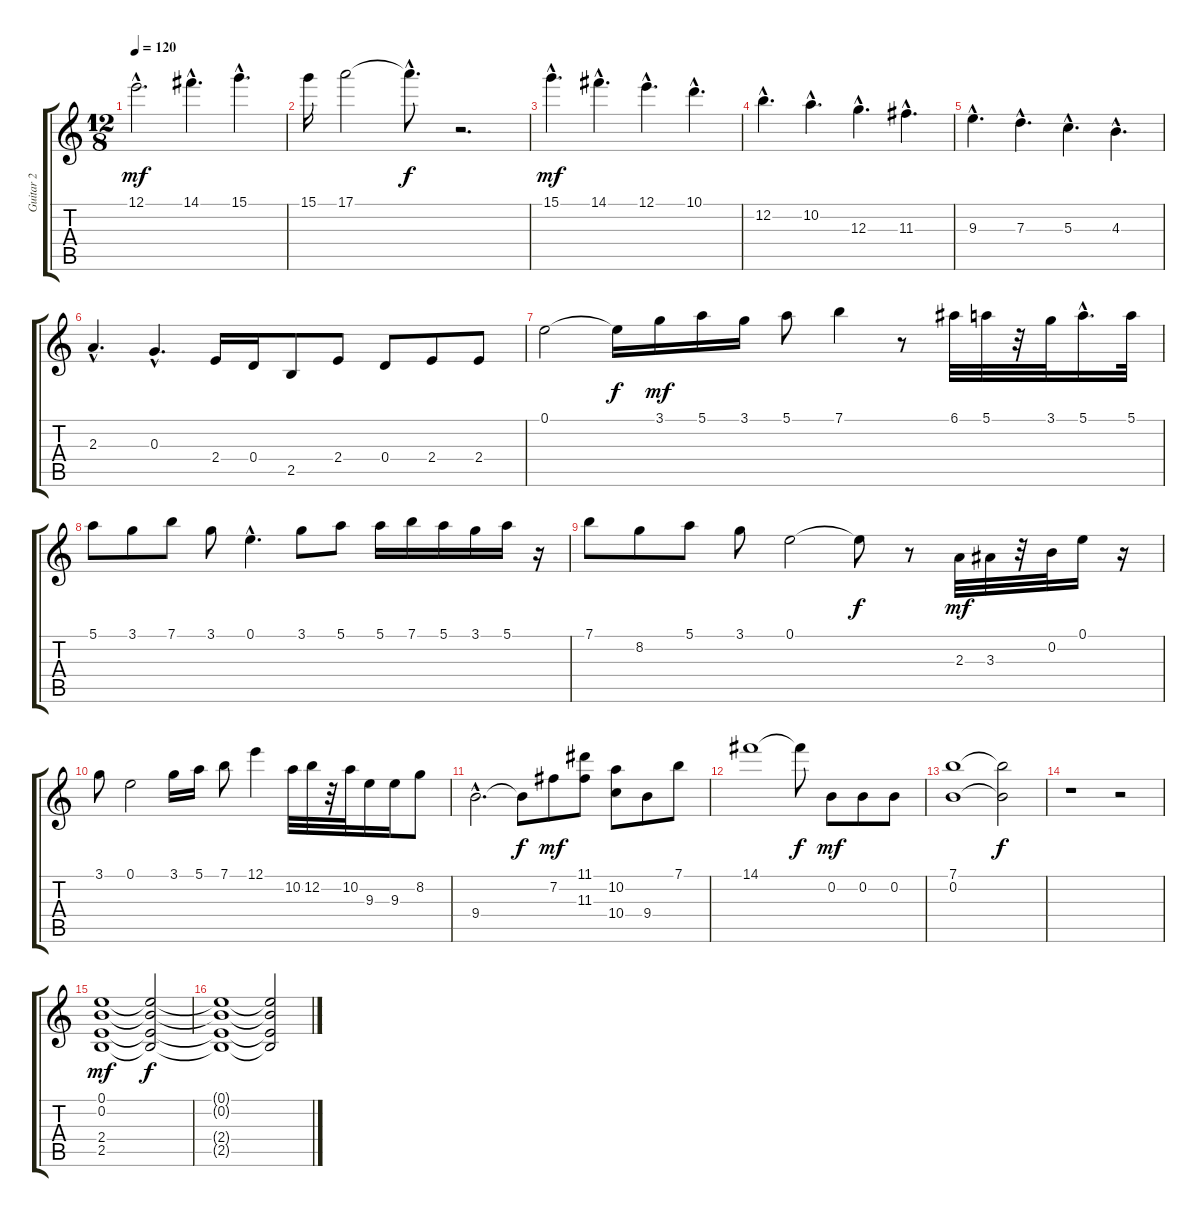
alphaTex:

\track ("Guitar 2" "Guitar 2") {instrument overdrivenguitar}
\staff {score tabs}
\tuning (E4 B3 G3 D3 A2 E2) {hide}
\ts (12 8)
\tempo 120
\clef g2
\ks c
12.1{hac}.2{d dy mf} 14.1{hac}.4{d} 15.1{hac}.4{d} |
15.1.16 17.1.2 17.1{hac t}.8{d dy f} r.2{d} |
15.1{hac}.4{d dy mf} 14.1{hac}.4{d} 12.1{hac}.4{d} 10.1{hac}.4{d} |
12.2{hac}.4{d} 10.2{hac}.4{d} 12.3{hac}.4{d} 11.3{hac}.4{d} |
9.3{hac}.4{d} 7.3{hac}.4{d} 5.3{hac}.4{d} 4.3{hac}.4{d} |
2.3{hac}.4{d} 0.3{hac}.4{d} 2.4.16 0.4.16 2.5.8 2.4.8 0.4.8 2.4.8 2.4.8 |
0.1.2 0.1{t}.16{dy f} 3.1.16{dy mf} 5.1.16 3.1.16 5.1.8 7.1.4 r.8 6.1.32 5.1.32 r.32 3.1.32 5.1{hac}.16{d} 5.1.32 |
5.1.8 3.1.8 7.1.8 3.1.8 0.1{hac}.4{d} 3.1.8 5.1.8 5.1.16 7.1.16 5.1.16 3.1.16 5.1.16 r.16 |
7.1.8 8.2.8 5.1.8 3.1.8 0.1.2 0.1{t}.8{dy f} r.8 2.3.32{dy mf} 3.3.32 r.32 0.2.32 0.1.16 r.16 |
3.1.8 0.1.2 3.1.16 5.1.16 7.1.8 12.1.4 10.2.32 12.2.32 r.32 10.2.32 9.3.16 9.3.16 8.2.8 |
9.4{hac}.2{d} 9.4{t}.8{dy f} 7.2.8{dy mf} (11.1 11.3).8 (10.2 10.4).8 9.4.8 7.1.8 |
14.1.1 14.1{t}.8{dy f} 0.2.8{dy mf} 0.2.8 0.2.8 |
(7.1 0.2).1 (7.1{t} 0.2{t}).2{dy f} |
r.1 r.2 |
(0.1 0.2 2.4 2.5).1{dy mf} (0.1{t} 0.2{t} 2.4{t} 2.5{t}).2{dy f} |
(0.1{t} 0.2{t} 2.4{t} 2.5{t}).1 (0.1{t} 0.2{t} 2.4{t} 2.5{t}).2
